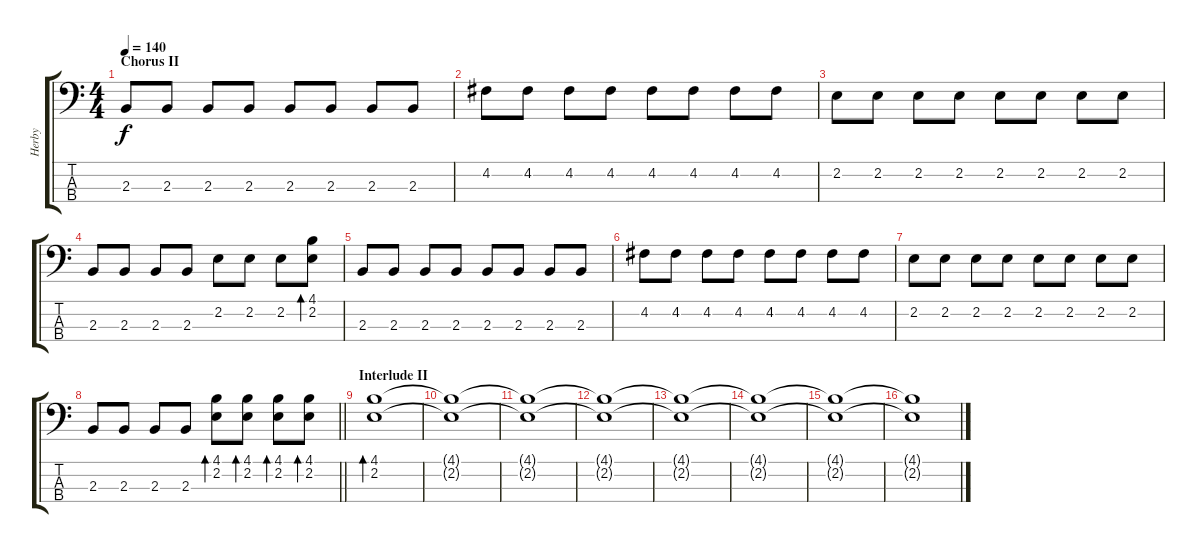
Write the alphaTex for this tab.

\track ("Herby" "Herby") {instrument electricbasspick}
\staff {score tabs}
\tuning (G2 D2 A1 E1) {hide}
\ts (4 4)
\section ("" "Chorus II")
\tempo 140
\clef f4
\ks c
2.3.8{dy f} 2.3.8 2.3.8 2.3.8 2.3.8 2.3.8 2.3.8 2.3.8 |
4.2.8 4.2.8 4.2.8 4.2.8 4.2.8 4.2.8 4.2.8 4.2.8 |
2.2.8 2.2.8 2.2.8 2.2.8 2.2.8 2.2.8 2.2.8 2.2.8 |
2.3.8 2.3.8 2.3.8 2.3.8 2.2.8 2.2.8 2.2.8 (4.1 2.2).8{bd 30} |
2.3.8 2.3.8 2.3.8 2.3.8 2.3.8 2.3.8 2.3.8 2.3.8 |
4.2.8 4.2.8 4.2.8 4.2.8 4.2.8 4.2.8 4.2.8 4.2.8 |
2.2.8 2.2.8 2.2.8 2.2.8 2.2.8 2.2.8 2.2.8 2.2.8 |
\barLineRight lightlight
2.3.8 2.3.8 2.3.8 2.3.8 (4.1 2.2).8{bd 30} (4.1 2.2).8{bd 30} (4.1 2.2).8{bd 30} (4.1 2.2).8{bd 30} |
\section ("" "Interlude II")
(4.1 2.2).1{bd 30} |
(4.1{t} 2.2{t}).1 |
(4.1{t} 2.2{t}).1 |
(4.1{t} 2.2{t}).1 |
(4.1{t} 2.2{t}).1 |
(4.1{t} 2.2{t}).1 |
(4.1{t} 2.2{t}).1 |
(4.1{t} 2.2{t}).1
